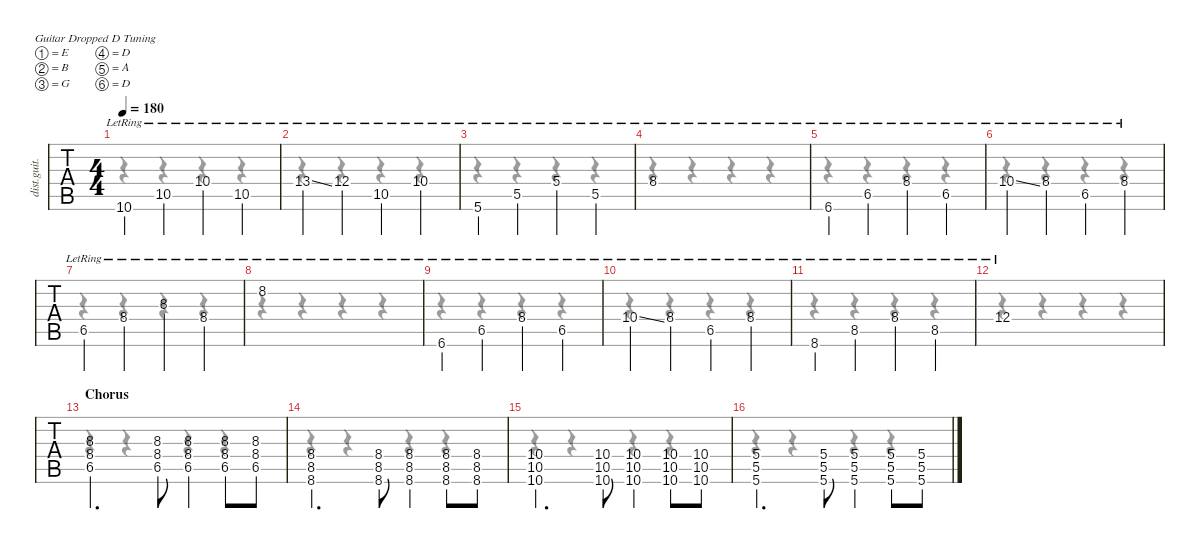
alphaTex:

\defaultSystemsLayout 4
\hideDynamics
\bracketExtendMode nobrackets
\track ("Rhythm" "dist.guit.") {instrument distortionguitar}
\staff {tabs}
\tuning (E4 B3 G3 D3 A2 D2)
\voice
\ts (4 4)
\tempo 180
\clef g2
\ks c
10.6{lr}.4{dy f} 10.5{lr}.4 10.4{lr}.4 10.5{lr}.4 |
13.4{ss lr acc #}.4 12.4{lr}.4 10.5{lr}.4 10.4{lr}.4 |
5.6{lr}.4 5.5{lr}.4 5.4{lr}.4 5.5{lr}.4 |
8.4{lr acc #}.1 |
6.6{lr acc #}.4 6.5{lr acc #}.4 8.4{lr acc #}.4 6.5{lr acc #}.4 |
10.4{ss lr}.4 8.4{lr acc #}.4 6.5{lr acc #}.4 8.4{lr acc #}.4 |
6.5{lr acc #}.4 8.4{lr acc #}.4 8.3{lr acc #}.4 8.4{lr acc #}.4 |
8.2{lr}.1 |
6.6{lr acc #}.4 6.5{lr acc #}.4 8.4{lr acc #}.4 6.5{lr acc #}.4 |
10.4{ss lr}.4 8.4{lr acc #}.4 6.5{lr acc #}.4 8.4{lr acc #}.4 |
8.6{lr acc #}.4 8.5{lr}.4 8.4{lr acc #}.4 8.5{lr}.4 |
12.4{lr}.1 |
\section ("" "Chorus")
(8.3{acc #} 8.4{acc #} 6.5{acc #}).4{d} (8.3{acc #} 8.4{acc #} 6.5{acc #}).8 (8.3{acc #} 8.4{acc #} 6.5{acc #}).4 (8.3{acc #} 8.4{acc #} 6.5{acc #}).8 (8.3{acc #} 8.4{acc #} 6.5{acc #}).8 |
(8.4{acc #} 8.5 8.6{acc #}).4{d} (8.4{acc #} 8.5 8.6{acc #}).8 (8.4{acc #} 8.5 8.6{acc #}).4 (8.4{acc #} 8.5 8.6{acc #}).8 (8.4{acc #} 8.5 8.6{acc #}).8 |
(10.4 10.5 10.6).4{d} (10.4 10.5 10.6).8 (10.4 10.5 10.6).4 (10.4 10.5 10.6).8 (10.4 10.5 10.6).8 |
(5.4 5.5 5.6).4{d} (5.4 5.5 5.6).8 (5.4 5.5 5.6).4 (5.4 5.5 5.6).8 (5.4 5.5 5.6).8
\voice
\clef g2
\ottava regular
\simile none
\ks c
r.4{dy mf} r.4 r.4 r.4 |
r.4 r.4 r.4 r.4 |
r.4 r.4 r.4 r.4 |
r.4 r.4 r.4 r.4 |
r.4 r.4 r.4 r.4 |
r.4 r.4 r.4 r.4 |
r.4 r.4 r.4 r.4 |
r.4 r.4 r.4 r.4 |
r.4 r.4 r.4 r.4 |
r.4 r.4 r.4 r.4 |
r.4 r.4 r.4 r.4 |
r.4 r.4 r.4 r.4 |
r.4 r.4 r.4 r.4 |
r.4 r.4 r.4 r.4 |
r.4 r.4 r.4 r.4 |
r.4 r.4 r.4 r.4
